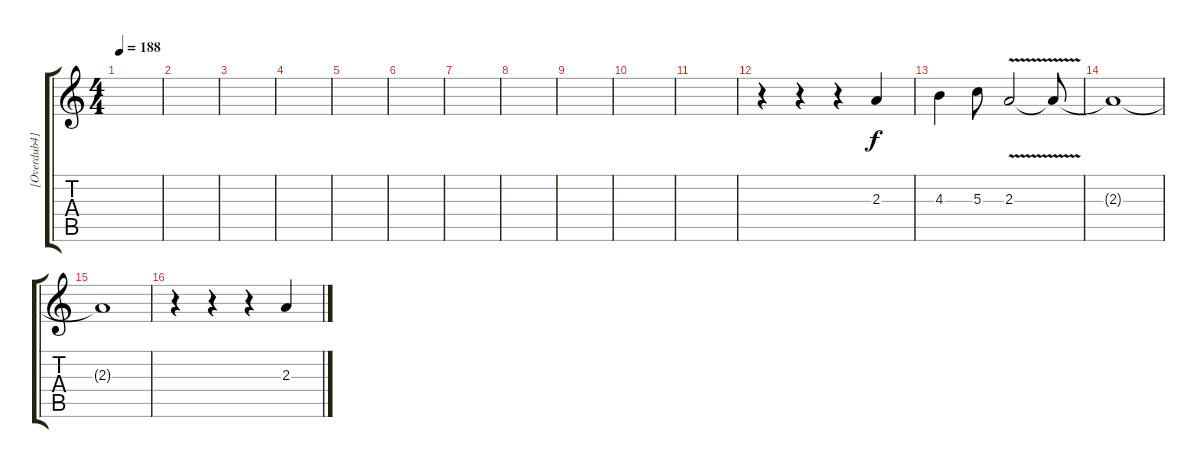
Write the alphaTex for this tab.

\track ("[Overdub4]" "[Overdub4]") {instrument distortionguitar}
\staff {score tabs}
\tuning (E4 B3 G3 D3 A2 E2) {hide}
\ts (4 4)
\tempo 188
\clef g2
\ks c
|
|
|
|
|
|
|
|
|
|
|
r.4 r.4 r.4 2.3.4 |
4.3.4 5.3.8 2.3{v}.2 2.3{t}.8 |
2.3{t}.1 |
2.3{t}.1 |
r.4 r.4 r.4 2.3.4
